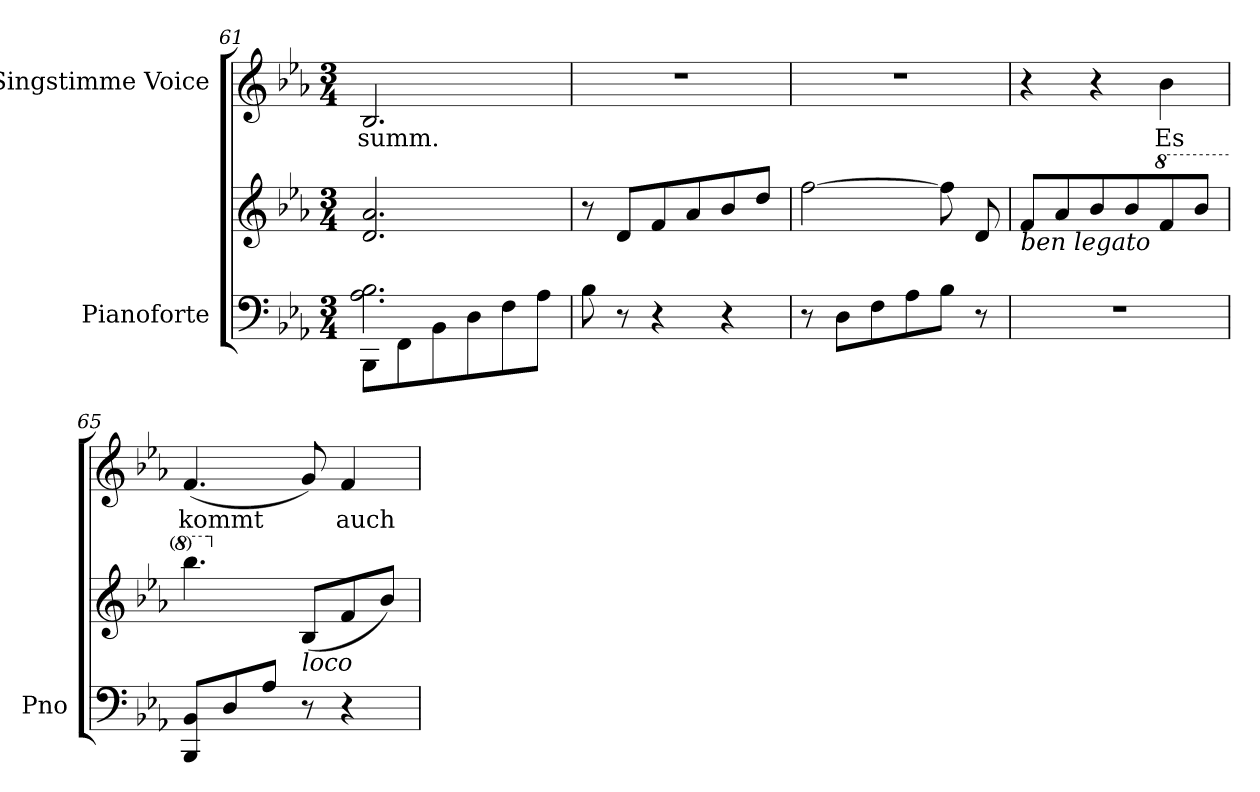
**kern	**kern	**kern	**text
*part2	*part2	*part1	*part1
*staff3	*staff2	*staff1	*staff1
*I"Pianoforte	*	*I"Singstimme Voice	*
*I'Pno	*	*	*
*clefF4	*clefG2	*clefG2	*
*k[b-e-a-]	*k[b-e-a-]	*k[b-e-a-]	*
*M3/4	*M3/4	*M3/4	*
=61	=61	=61	=61
*^	*	*	*
!	!	!	!	!LO:LY:b
2.A-\ 2.B-\	8BBB-\L	2.d/ 2.a-/	2.B-/	summ.
.	8FF\	.	.	.
.	8BB-\	.	.	.
.	8D\	.	.	.
.	8F\	.	.	.
.	8A-\J	.	.	.
*v	*v	*	*	*
=62	=62	=62	=62
8B-\	8r	2.r	.
8r	8d/L	.	.
4r	8f/	.	.
.	8a-/	.	.
4r	8b-/	.	.
.	8dd/J	.	.
=63	=63	=63	=63
8r	[2ff\	2.r	.
8D\L	.	.	.
8F\	.	.	.
8A-\	.	.	.
8B-\J	8ff\]	.	.
8r	8d/	.	.
=64	=64	=64	=64
*^	*	*	*
!	!	!LO:TX:b:i:t=ben legato	!	!
2.r	4.ryy	8f/L	4r	.
.	.	8a-/	.	.
.	.	8b-/	4r	.
.	4.ryy	8b-/	.	.
*	*	*8va	*	*
!	!	!	!	!LO:LY:b
.	.	8ff/	4b-\	Es
.	.	8bb-/J	.	.
*v	*v	*	*	*
!!LO:PB:g=z
=65	=65	=65	=65
!	!	!	!LO:LY:b
8BBB-/ 8BB-/L	4.bbb-\	(4.f/	kommt
8D/	.	.	.
8A-/J	.	.	.
*	*X8va	*	*
!	!LO:TX:b:i:t=loco	!	!
8r	(8B-/L	8g/)	.
!	!	!	!LO:LY:b
4r	8f/	4f/	auch
.	8b-/J)	.	.
=	=	=	=
*-	*-	*-	*-
